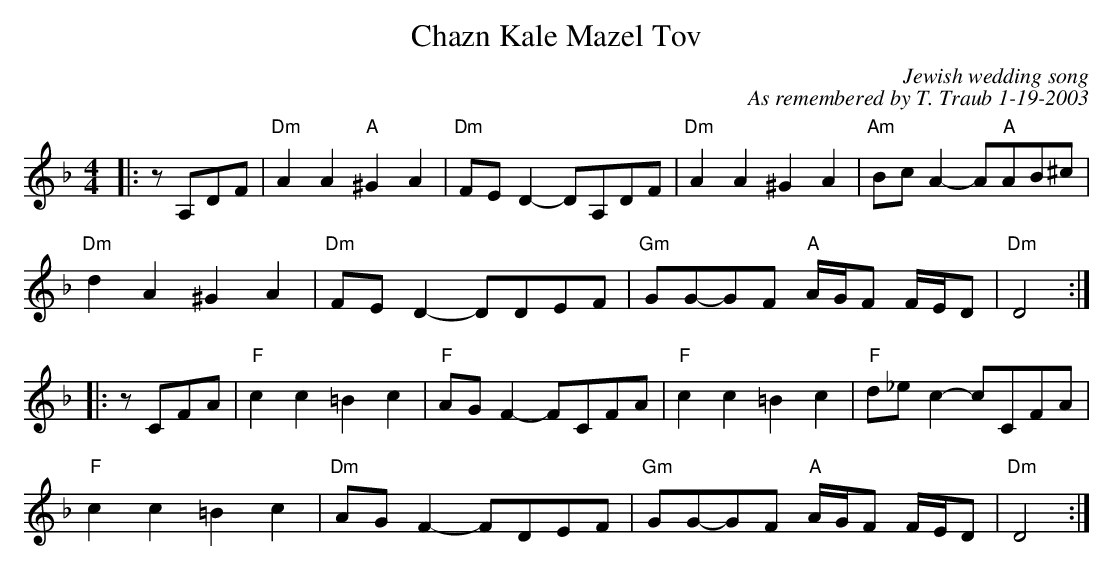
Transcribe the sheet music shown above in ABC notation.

X:1
T: Chazn Kale Mazel Tov
C: Jewish wedding song
C: As remembered by T. Traub 1-19-2003
M: 4/4
K: Dm
L: 1/8
|:z A,DF|"Dm"A2 A2 "A"^G2 A2|"Dm"FE D2-DA,DF|"Dm"A2 A2 ^G2 A2|"Am"Bc A2-A"A"AB^c|
"Dm"d2 A2 ^G2 A2|"Dm"FE D2-DDEF|"Gm"GG-GF "A"A/G/F F/E/D| "Dm"D4 :|
|:z CFA|"F"c2 c2 =B2 c2|"F"AGF2-FCFA|"F"c2 c2 =B2 c2|"F"d_ec2-cCFA|
"F"c2 c2 =B2 c2|"Dm"AGF2-FDEF|"Gm"GG-GF "A"A/G/F F/E/D| "Dm"D4 :|
